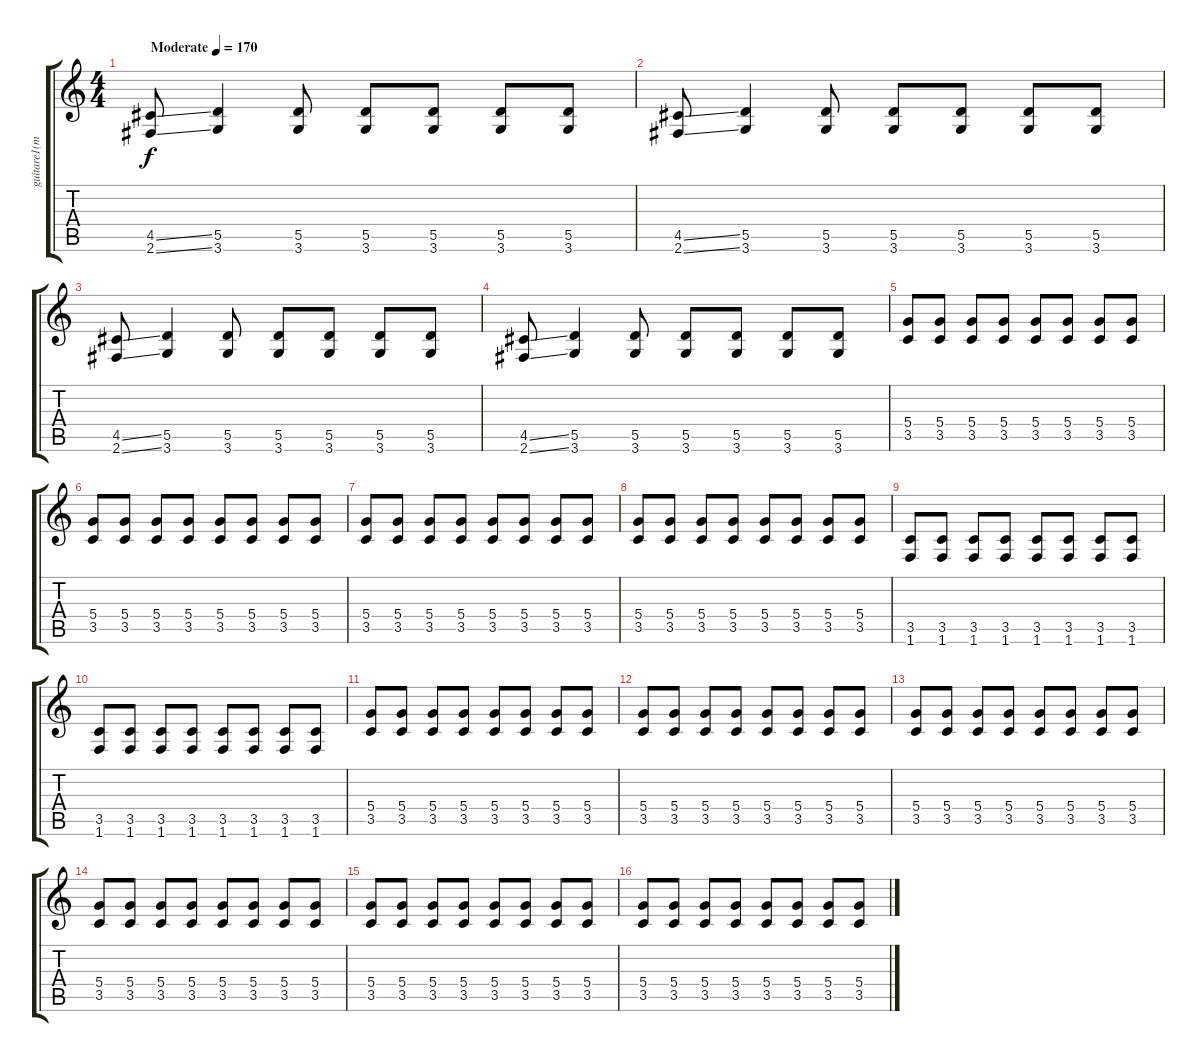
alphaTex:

\track ("guitare1(mick)" "guitare1(m") {instrument distortionguitar}
\staff {score tabs}
\tuning (E4 B3 G3 D3 A2 E2) {hide}
\ts (4 4)
\tempo (170 "Moderate")
\clef g2
\ks c
(4.5{ss} 2.6{ss}).8{dy f volume 12 instrument distortionguitar} (5.5 3.6).4 (5.5 3.6).8 (5.5 3.6).8 (5.5 3.6).8 (5.5 3.6).8 (5.5 3.6).8 |
(4.5{ss} 2.6{ss}).8 (5.5 3.6).4 (5.5 3.6).8 (5.5 3.6).8 (5.5 3.6).8 (5.5 3.6).8 (5.5 3.6).8 |
(4.5{ss} 2.6{ss}).8 (5.5 3.6).4 (5.5 3.6).8 (5.5 3.6).8 (5.5 3.6).8 (5.5 3.6).8 (5.5 3.6).8 |
(4.5{ss} 2.6{ss}).8 (5.5 3.6).4 (5.5 3.6).8 (5.5 3.6).8 (5.5 3.6).8 (5.5 3.6).8 (5.5 3.6).8 |
(5.4 3.5).8{volume 8} (5.4 3.5).8 (5.4 3.5).8 (5.4 3.5).8 (5.4 3.5).8 (5.4 3.5).8 (5.4 3.5).8 (5.4 3.5).8 |
(5.4 3.5).8 (5.4 3.5).8 (5.4 3.5).8 (5.4 3.5).8 (5.4 3.5).8 (5.4 3.5).8 (5.4 3.5).8 (5.4 3.5).8 |
(5.4 3.5).8 (5.4 3.5).8 (5.4 3.5).8 (5.4 3.5).8 (5.4 3.5).8 (5.4 3.5).8 (5.4 3.5).8 (5.4 3.5).8 |
(5.4 3.5).8 (5.4 3.5).8 (5.4 3.5).8 (5.4 3.5).8 (5.4 3.5).8 (5.4 3.5).8 (5.4 3.5).8 (5.4 3.5).8 |
(3.5 1.6).8 (3.5 1.6).8 (3.5 1.6).8 (3.5 1.6).8 (3.5 1.6).8 (3.5 1.6).8 (3.5 1.6).8 (3.5 1.6).8 |
(3.5 1.6).8 (3.5 1.6).8 (3.5 1.6).8 (3.5 1.6).8 (3.5 1.6).8 (3.5 1.6).8 (3.5 1.6).8 (3.5 1.6).8 |
(5.4 3.5).8 (5.4 3.5).8 (5.4 3.5).8 (5.4 3.5).8 (5.4 3.5).8 (5.4 3.5).8 (5.4 3.5).8 (5.4 3.5).8 |
(5.4 3.5).8 (5.4 3.5).8 (5.4 3.5).8 (5.4 3.5).8 (5.4 3.5).8 (5.4 3.5).8 (5.4 3.5).8 (5.4 3.5).8 |
(5.4 3.5).8 (5.4 3.5).8 (5.4 3.5).8 (5.4 3.5).8 (5.4 3.5).8 (5.4 3.5).8 (5.4 3.5).8 (5.4 3.5).8 |
(5.4 3.5).8 (5.4 3.5).8 (5.4 3.5).8 (5.4 3.5).8 (5.4 3.5).8 (5.4 3.5).8 (5.4 3.5).8 (5.4 3.5).8 |
(5.4 3.5).8 (5.4 3.5).8 (5.4 3.5).8 (5.4 3.5).8 (5.4 3.5).8 (5.4 3.5).8 (5.4 3.5).8 (5.4 3.5).8 |
(5.4 3.5).8 (5.4 3.5).8 (5.4 3.5).8 (5.4 3.5).8 (5.4 3.5).8 (5.4 3.5).8 (5.4 3.5).8 (5.4 3.5).8
